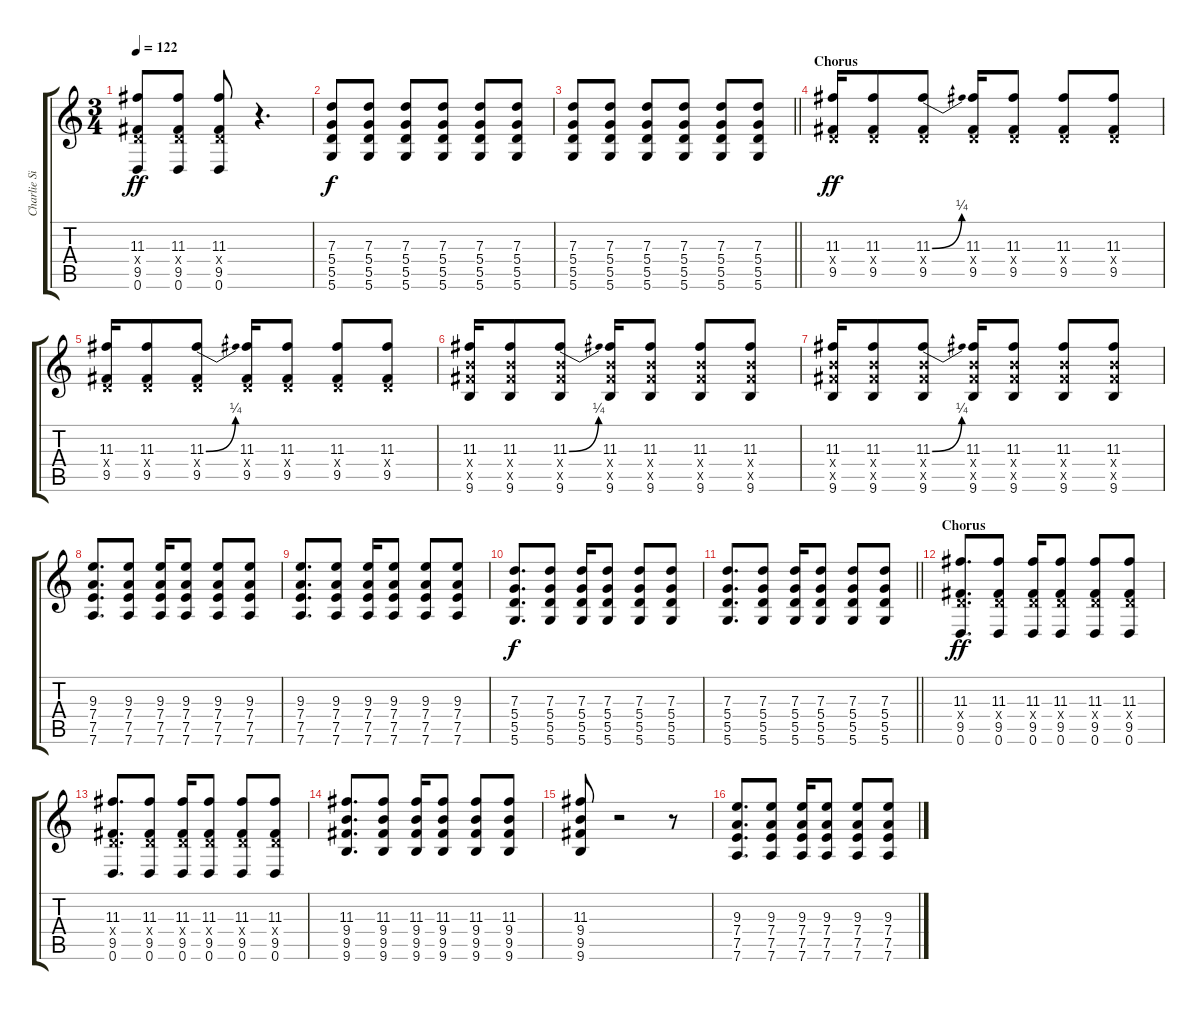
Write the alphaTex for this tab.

\track ("Charlie Simpson" "Charlie Si") {instrument distortionguitar}
\staff {score tabs}
\tuning (E4 B3 G3 D3 A2 D2) {hide}
\ts (3 4)
\tempo 122
\clef g2
\ks c
(11.3 0.4{x} 9.5 0.6).8{dy ff} (11.3 0.4{x} 9.5 0.6).8 (11.3 0.4{x} 9.5 0.6).8 r.4{d} |
(7.3 5.4 5.5 5.6).8{dy f volume 16} (7.3 5.4 5.5 5.6).8 (7.3 5.4 5.5 5.6).8 (7.3 5.4 5.5 5.6).8 (7.3 5.4 5.5 5.6).8 (7.3 5.4 5.5 5.6).8 |
\barLineRight lightlight
(7.3 5.4 5.5 5.6).8 (7.3 5.4 5.5 5.6).8 (7.3 5.4 5.5 5.6).8 (7.3 5.4 5.5 5.6).8 (7.3 5.4 5.5 5.6).8 (7.3 5.4 5.5 5.6).8 |
\section ("" "Chorus")
(11.3 0.4{x} 9.5).16{dy ff} (11.3 0.4{x} 9.5).8 (11.3{be (bend 0 0 60 1)} 0.4{x} 9.5).8 (11.3 0.4{x} 9.5).16 (11.3 0.4{x} 9.5).8 (11.3 0.4{x} 9.5).8 (11.3 0.4{x} 9.5).8 |
(11.3 0.4{x} 9.5).16 (11.3 0.4{x} 9.5).8 (11.3{be (bend 0 0 60 1)} 0.4{x} 9.5).8 (11.3 0.4{x} 9.5).16 (11.3 0.4{x} 9.5).8 (11.3 0.4{x} 9.5).8 (11.3 0.4{x} 9.5).8 |
(11.3 9.4{x} 9.5{x} 9.6).16 (11.3 9.4{x} 9.5{x} 9.6).8 (11.3{be (bend 0 0 60 1)} 9.4{x} 9.5{x} 9.6).8 (11.3 9.4{x} 9.5{x} 9.6).16 (11.3 9.4{x} 9.5{x} 9.6).8 (11.3 9.4{x} 9.5{x} 9.6).8 (11.3 9.4{x} 9.5{x} 9.6).8 |
(11.3 9.4{x} 9.5{x} 9.6).16 (11.3 9.4{x} 9.5{x} 9.6).8 (11.3{be (bend 0 0 60 1)} 9.4{x} 9.5{x} 9.6).8 (11.3 9.4{x} 9.5{x} 9.6).16 (11.3 9.4{x} 9.5{x} 9.6).8 (11.3 9.4{x} 9.5{x} 9.6).8 (11.3 9.4{x} 9.5{x} 9.6).8 |
(9.3 7.4 7.5 7.6).8{d} (9.3 7.4 7.5 7.6).8 (9.3 7.4 7.5 7.6).16 (9.3 7.4 7.5 7.6).8 (9.3 7.4 7.5 7.6).8 (9.3 7.4 7.5 7.6).8 |
(9.3 7.4 7.5 7.6).8{d} (9.3 7.4 7.5 7.6).8 (9.3 7.4 7.5 7.6).16 (9.3 7.4 7.5 7.6).8 (9.3 7.4 7.5 7.6).8 (9.3 7.4 7.5 7.6).8 |
(7.3 5.4 5.5 5.6).8{d dy f} (7.3 5.4 5.5 5.6).8 (7.3 5.4 5.5 5.6).16 (7.3 5.4 5.5 5.6).8 (7.3 5.4 5.5 5.6).8 (7.3 5.4 5.5 5.6).8 |
\barLineRight lightlight
(7.3 5.4 5.5 5.6).8{d} (7.3 5.4 5.5 5.6).8 (7.3 5.4 5.5 5.6).16 (7.3 5.4 5.5 5.6).8 (7.3 5.4 5.5 5.6).8 (7.3 5.4 5.5 5.6).8 |
\section ("" "Chorus")
(11.3 0.4{x} 9.5 0.6).8{d dy ff volume 14} (11.3 0.4{x} 9.5 0.6).8 (11.3 0.4{x} 9.5 0.6).16 (11.3 0.4{x} 9.5 0.6).8 (11.3 0.4{x} 9.5 0.6).8 (11.3 0.4{x} 9.5 0.6).8 |
(11.3 0.4{x} 9.5 0.6).8{d volume 14} (11.3 0.4{x} 9.5 0.6).8 (11.3 0.4{x} 9.5 0.6).16 (11.3 0.4{x} 9.5 0.6).8 (11.3 0.4{x} 9.5 0.6).8 (11.3 0.4{x} 9.5 0.6).8 |
(11.3 9.4 9.5 9.6).8{d} (11.3 9.4 9.5 9.6).8 (11.3 9.4 9.5 9.6).16 (11.3 9.4 9.5 9.6).8 (11.3 9.4 9.5 9.6).8 (11.3 9.4 9.5 9.6).8 |
(11.3 9.4 9.5 9.6).8 r.2 r.8 |
(9.3 7.4 7.5 7.6).8{d} (9.3 7.4 7.5 7.6).8 (9.3 7.4 7.5 7.6).16 (9.3 7.4 7.5 7.6).8 (9.3 7.4 7.5 7.6).8 (9.3 7.4 7.5 7.6).8
